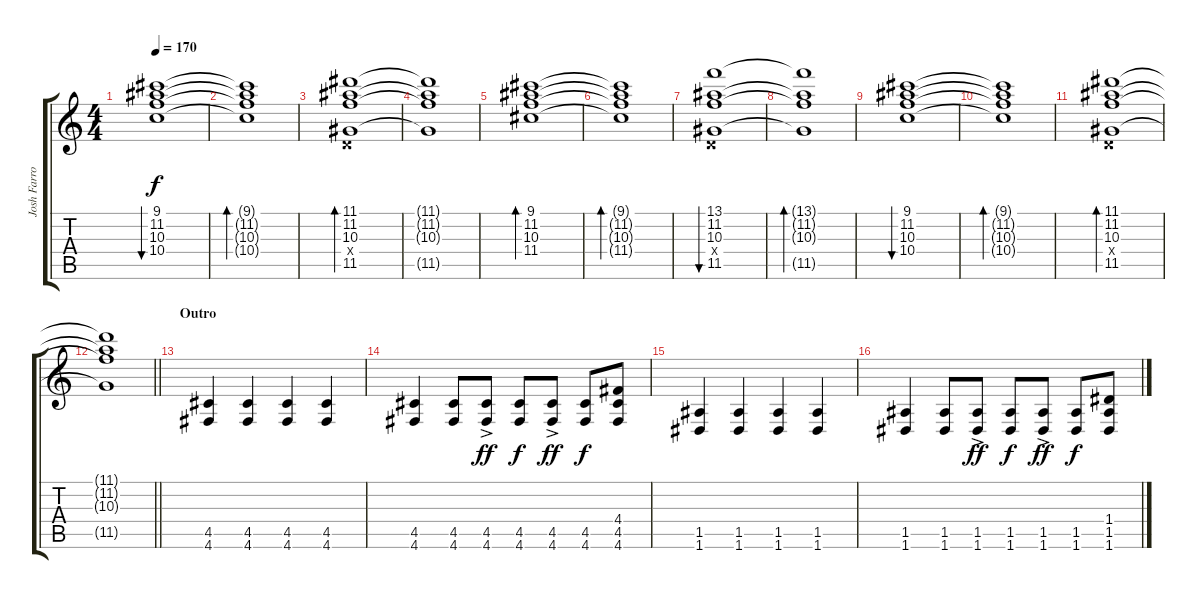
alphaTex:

\track ("Josh Farro (Rhythm Guitar/Right)" "Josh Farro") {instrument distortionguitar}
\staff {score tabs}
\tuning (E4 B3 G3 D3 A2 D2) {hide}
\ts (4 4)
\tempo 170
\clef g2
\ks c
(9.1 11.2 10.3 10.4).1{bu 480 dy f} |
(9.1{t} 11.2{t} 10.3{t} 10.4{t}).1{bd 240} |
(11.1 11.2 10.3 0.4{x} 11.5).1{bd 480} |
(11.1{t} 11.2{t} 10.3{t} 11.5{t}).1 |
(9.1 11.2 10.3 11.4).1{bd 240} |
(9.1{t} 11.2{t} 10.3{t} 11.4{t}).1{bd 240} |
(13.1 11.2 10.3 0.4{x} 11.5).1{bu 240} |
(13.1{t} 11.2{t} 10.3{t} 11.5{t}).1{bd 240} |
(9.1 11.2 10.3 10.4).1{bu 480} |
(9.1{t} 11.2{t} 10.3{t} 10.4{t}).1{bd 240} |
(11.1 11.2 10.3 0.4{x} 11.5).1{bd 480} |
\barLineRight lightlight
(11.1{t} 11.2{t} 10.3{t} 11.5{t}).1 |
\section ("" "Outro")
(4.5 4.6).4{volume 11 instrument distortionguitar} (4.5 4.6).4 (4.5 4.6).4 (4.5 4.6).4 |
(4.5 4.6).4 (4.5 4.6).8 (4.5 4.6{ac}).8{dy ff} (4.5 4.6).8{dy f} (4.5 4.6{ac}).8{dy ff} (4.5 4.6).8{dy f} (4.4 4.5 4.6).8 |
(1.5 1.6).4 (1.5 1.6).4 (1.5 1.6).4 (1.5 1.6).4 |
(1.5 1.6).4 (1.5 1.6).8 (1.5 1.6{ac}).8{dy ff} (1.5 1.6).8{dy f} (1.5 1.6{ac}).8{dy ff} (1.5 1.6).8{dy f} (1.4 1.5 1.6).8
